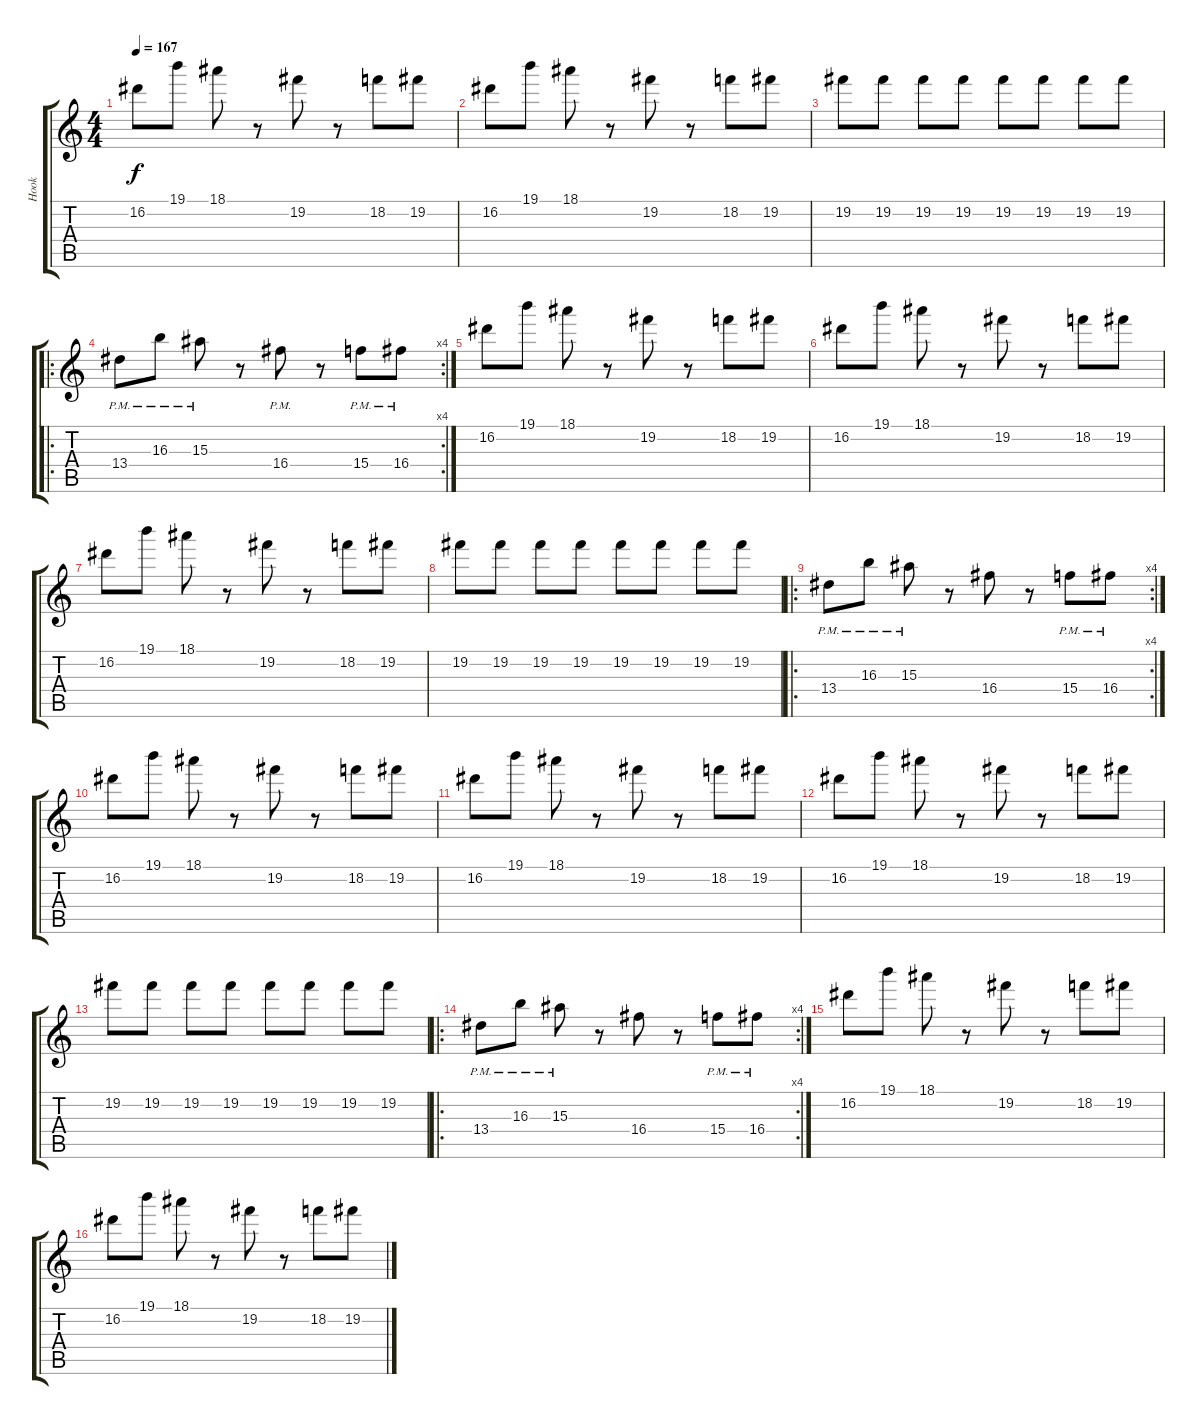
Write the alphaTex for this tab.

\track ("Hook" "Hook") {instrument acousticguitarsteel}
\staff {score tabs}
\tuning (E4 B3 G3 D3 A2 E2) {hide}
\ts (4 4)
\tempo 167
\clef g2
\ks c
16.2.8{dy f} 19.1.8 18.1.8 r.8 19.2.8 r.8 18.2.8 19.2.8 |
16.2.8 19.1.8 18.1.8 r.8 19.2.8 r.8 18.2.8 19.2.8 |
19.2.8 19.2.8 19.2.8 19.2.8 19.2.8 19.2.8 19.2.8 19.2.8 |
\ro
\rc 4
13.4{pm}.8 16.3{pm}.8 15.3{pm}.8 r.8 16.4{pm}.8 r.8 15.4{pm}.8 16.4{pm}.8 |
16.2.8 19.1.8 18.1.8 r.8 19.2.8 r.8 18.2.8 19.2.8 |
16.2.8 19.1.8 18.1.8 r.8 19.2.8 r.8 18.2.8 19.2.8 |
16.2.8 19.1.8 18.1.8 r.8 19.2.8 r.8 18.2.8 19.2.8 |
19.2.8 19.2.8 19.2.8 19.2.8 19.2.8 19.2.8 19.2.8 19.2.8 |
\ro
\rc 4
13.4{pm}.8 16.3{pm}.8 15.3{pm}.8 r.8 16.4.8 r.8 15.4{pm}.8 16.4{pm}.8 |
16.2.8 19.1.8 18.1.8 r.8 19.2.8 r.8 18.2.8 19.2.8 |
16.2.8 19.1.8 18.1.8 r.8 19.2.8 r.8 18.2.8 19.2.8 |
16.2.8 19.1.8 18.1.8 r.8 19.2.8 r.8 18.2.8 19.2.8 |
19.2.8 19.2.8 19.2.8 19.2.8 19.2.8 19.2.8 19.2.8 19.2.8 |
\ro
\rc 4
13.4{pm}.8 16.3{pm}.8 15.3{pm}.8 r.8 16.4.8 r.8 15.4{pm}.8 16.4{pm}.8 |
16.2.8 19.1.8 18.1.8 r.8 19.2.8 r.8 18.2.8 19.2.8 |
16.2.8 19.1.8 18.1.8 r.8 19.2.8 r.8 18.2.8 19.2.8
